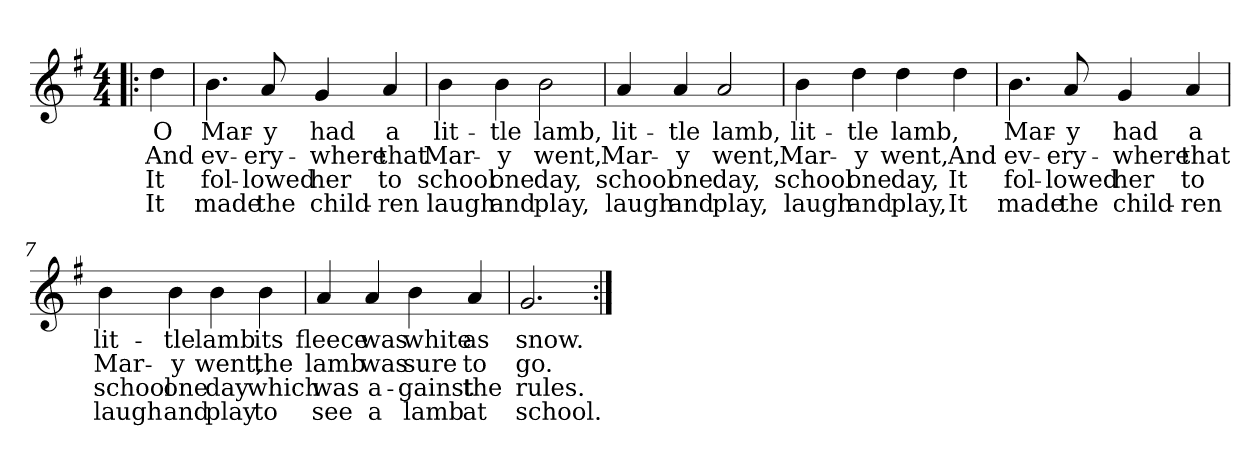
**kern	**text	**text	**text	**text
*part1	*part1	*part1	*part1	*part1
*staff1	*staff1	*staff1	*staff1	*staff1
*k[f#]	*	*	*	*
*G:	*	*	*	*
*M4/4	*	*	*	*
=1!|:	=1!|:	=1!|:	=1!|:	=1!|:
4dd	O	And	It	It
=2	=2	=2	=2	=2
4.b	Mar-	ev-	fol-	made
8a	-y	-ery-	-lowed	the
4g	had	-where	her	child-
4a	a	that	to	-ren
=3	=3	=3	=3	=3
4b	lit-	Mar-	school	laugh
4b	-tle	-y	one	and
2b	lamb,	went,	day,	play,
=4	=4	=4	=4	=4
4a	lit-	Mar-	school	laugh
4a	-tle	-y	one	and
2a	lamb,	went,	day,	play,
=5	=5	=5	=5	=5
4b	lit-	Mar-	school	laugh
4dd	-tle	-y	one	and
4dd	lamb,	went,	day,	play,
4dd	.	And	It	It
=6	=6	=6	=6	=6
4.b	Mar-	ev-	fol-	made
8a	-y	-ery-	-lowed	the
4g	had	-where	her	child-
4a	a	that	to	-ren
=7	=7	=7	=7	=7
4b	lit-	Mar-	school	laugh
4b	-tle	-y	one	and
4b	lamb	went,	day	play
4b	its	the	which	to
=8	=8	=8	=8	=8
4a	fleece	lamb	was	see
4a	was	was	a-	a
4b	white	sure	-gainst	lamb
4a	as	to	the	at
=9	=9	=9	=9	=9
2.g	snow.	go.	rules.	school.
=:|!	=:|!	=:|!	=:|!	=:|!
*-	*-	*-	*-	*-
